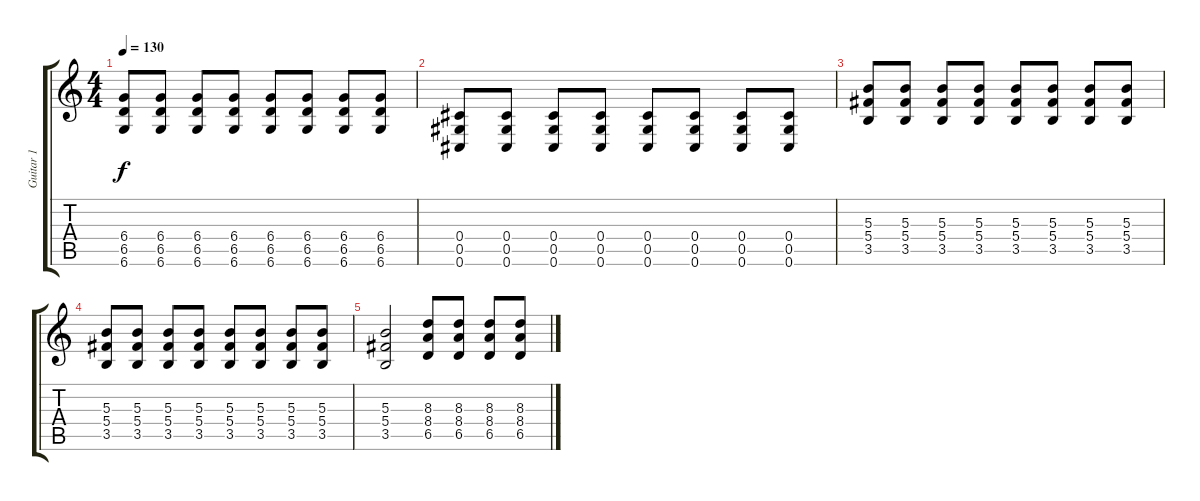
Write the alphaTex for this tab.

\track ("Guitar 1" "Guitar 1") {instrument distortionguitar}
\staff {score tabs}
\tuning (Eb4 Bb3 Gb3 Db3 Ab2 Db2) {hide}
\ts (4 4)
\tempo 130
\clef g2
\ks c
(6.4 6.5 6.6).8{dy f} (6.4 6.5 6.6).8 (6.4 6.5 6.6).8 (6.4 6.5 6.6).8 (6.4 6.5 6.6).8 (6.4 6.5 6.6).8 (6.4 6.5 6.6).8 (6.4 6.5 6.6).8 |
(0.4 0.5 0.6).8 (0.4 0.5 0.6).8 (0.4 0.5 0.6).8 (0.4 0.5 0.6).8 (0.4 0.5 0.6).8 (0.4 0.5 0.6).8 (0.4 0.5 0.6).8 (0.4 0.5 0.6).8 |
(5.3 5.4 3.5).8 (5.3 5.4 3.5).8 (5.3 5.4 3.5).8 (5.3 5.4 3.5).8 (5.3 5.4 3.5).8 (5.3 5.4 3.5).8 (5.3 5.4 3.5).8 (5.3 5.4 3.5).8 |
(5.3 5.4 3.5).8 (5.3 5.4 3.5).8 (5.3 5.4 3.5).8 (5.3 5.4 3.5).8 (5.3 5.4 3.5).8 (5.3 5.4 3.5).8 (5.3 5.4 3.5).8 (5.3 5.4 3.5).8 |
(5.3 5.4 3.5).2 (8.3 8.4 6.5).8 (8.3 8.4 6.5).8 (8.3 8.4 6.5).8 (8.3 8.4 6.5).8
